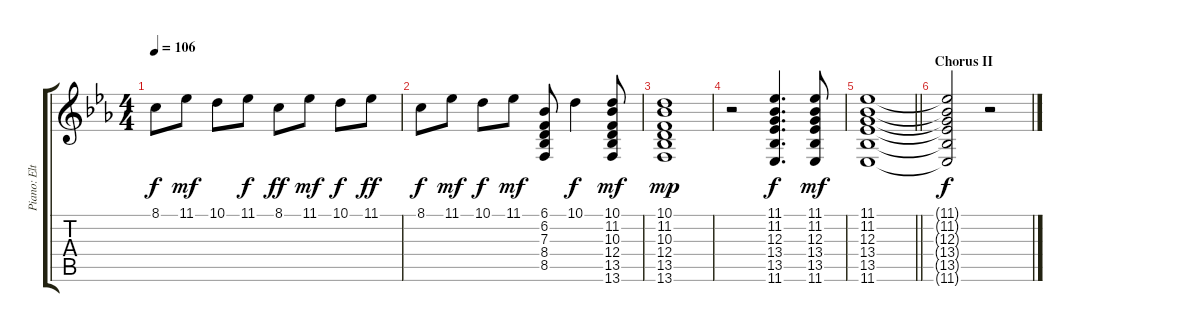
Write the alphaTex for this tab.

\track ("Piano: Elton" "Piano: Elt") {instrument harpsichord}
\staff {score tabs}
\tuning (E4 B3 G3 D3 A2 E2) {hide}
\ts (4 4)
\tempo 106
\clef g2
\ks eb
8.1.8{dy f} 11.1.8{dy mf} 10.1.8 11.1.8{dy f} 8.1.8{dy ff} 11.1.8{dy mf} 10.1.8{dy f} 11.1.8{dy ff} |
8.1.8{dy f} 11.1.8{dy mf} 10.1.8{dy f} 11.1.8{dy mf} (6.1 6.2 7.3 8.4 8.5).8 10.1.4{dy f} (10.1 11.2 10.3 12.4 13.5 13.6).8{dy mf} |
(10.1 11.2 10.3 12.4 13.5 13.6).1{dy mp} |
r.2 (11.1 11.2 12.3 13.4 13.5 11.6).4{d dy f} (11.1 11.2 12.3 13.4 13.5 11.6).8{dy mf} |
\barLineRight lightlight
(11.1 11.2 12.3 13.4 13.5 11.6).1 |
\section ("" "Chorus II")
(11.1{t} 11.2{t} 12.3{t} 13.4{t} 13.5{t} 11.6{t}).2{dy f} r.2
